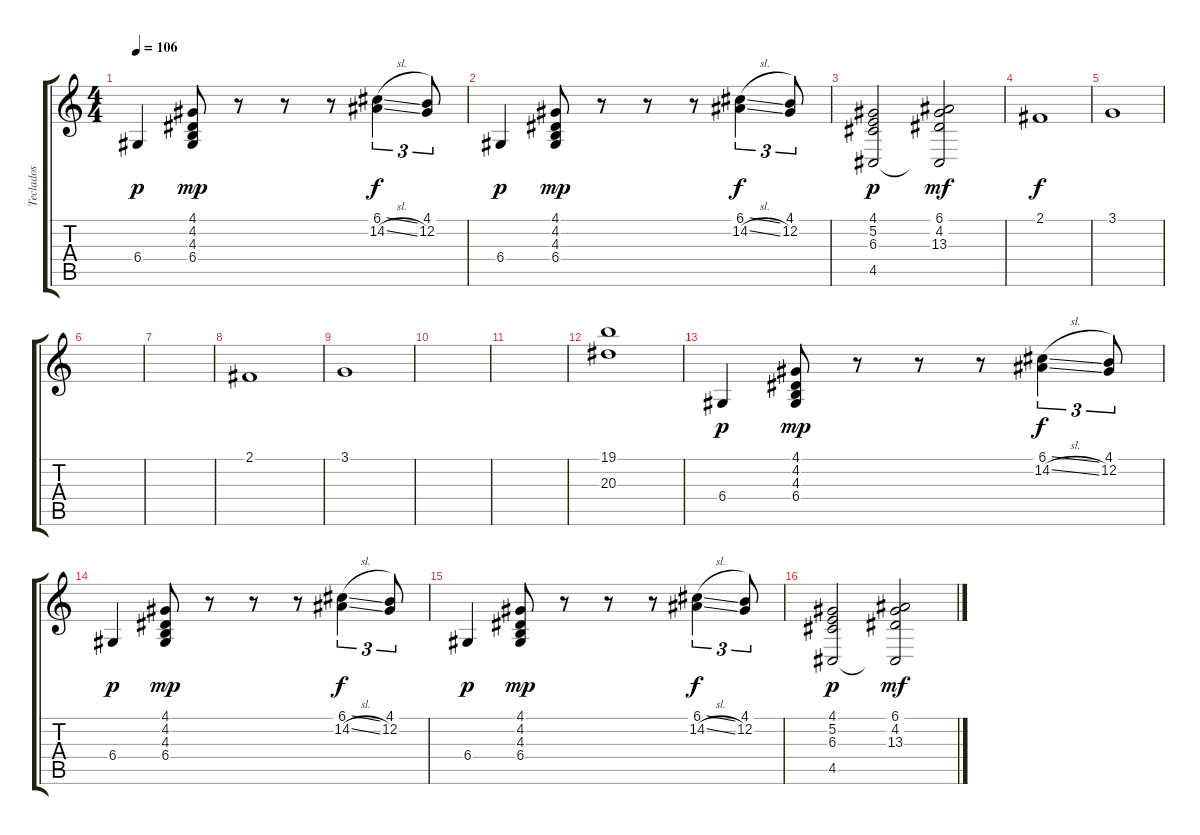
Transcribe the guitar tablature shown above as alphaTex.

\track ("Teclados" "Teclados") {instrument lead3calliope}
\staff {score tabs}
\tuning (E4 B3 G3 D3 A2 E2) {hide}
\ts (4 4)
\tempo 106
\clef g2
\ks c
6.4.4{dy p} (4.1 4.2 4.3 6.4).8{dy mp} r.8 r.8 r.8 (6.1{sl} 14.2{sl}).4{tu (3 2) dy f} (4.1 12.2).8{tu (3 2)} |
6.4.4{dy p} (4.1 4.2 4.3 6.4).8{dy mp} r.8 r.8 r.8 (6.1{sl} 14.2{sl}).4{tu (3 2) dy f} (4.1 12.2).8{tu (3 2)} |
(4.1 5.2 6.3 4.5).2{dy p} (6.1 4.2 13.3 4.5{t}).2{dy mf} |
2.1.1{dy f} |
3.1.1 |
|
|
2.1.1 |
3.1.1 |
|
|
(19.1 20.3).1 |
6.4.4{dy p} (4.1 4.2 4.3 6.4).8{dy mp} r.8 r.8 r.8 (6.1{sl} 14.2{sl}).4{tu (3 2) dy f} (4.1 12.2).8{tu (3 2)} |
6.4.4{dy p} (4.1 4.2 4.3 6.4).8{dy mp} r.8 r.8 r.8 (6.1{sl} 14.2{sl}).4{tu (3 2) dy f} (4.1 12.2).8{tu (3 2)} |
6.4.4{dy p} (4.1 4.2 4.3 6.4).8{dy mp} r.8 r.8 r.8 (6.1{sl} 14.2{sl}).4{tu (3 2) dy f} (4.1 12.2).8{tu (3 2)} |
(4.1 5.2 6.3 4.5).2{dy p} (6.1 4.2 13.3 4.5{t}).2{dy mf}
